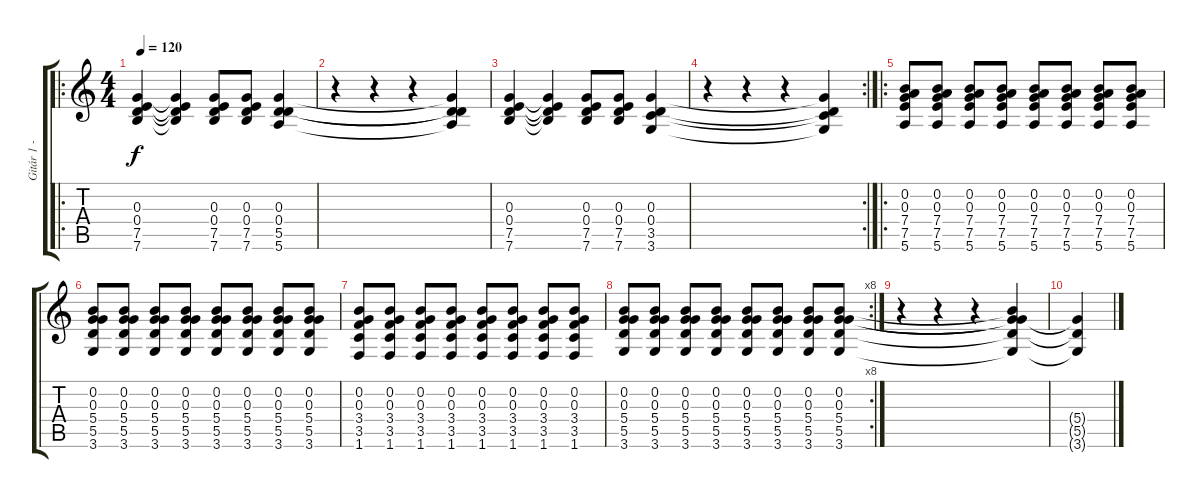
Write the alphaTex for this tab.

\track ("Gitár 1 - Ritmus" "Gitár 1 - ") {instrument acousticguitarsteel}
\staff {score tabs}
\tuning (E4 B3 G3 D3 A2 E2) {hide}
\ro
\ts (4 4)
\tempo 120
\clef g2
\ks c
(0.3 0.4 7.5 7.6).4{dy f} (0.3{t} 0.4{t} 7.5{t} 7.6{t}).4 (0.3 0.4 7.5 7.6).8 (0.3 0.4 7.5 7.6).8 (0.3 0.4 5.5 5.6).4 |
r.4 r.4 r.4 (0.3{t} 0.4{t} 5.5{t} 5.6{t}).4 |
(0.3 0.4 7.5 7.6).4 (0.3{t} 0.4{t} 7.5{t} 7.6{t}).4 (0.3 0.4 7.5 7.6).8 (0.3 0.4 7.5 7.6).8 (0.3 0.4 3.5 3.6).4 |
\rc 2
r.4 r.4 r.4 (0.3{t} 0.4{t} 3.5{t} 3.6{t}).4 |
\ro
(0.2 0.3 7.4 7.5 5.6).8 (0.2 0.3 7.4 7.5 5.6).8 (0.2 0.3 7.4 7.5 5.6).8 (0.2 0.3 7.4 7.5 5.6).8 (0.2 0.3 7.4 7.5 5.6).8 (0.2 0.3 7.4 7.5 5.6).8 (0.2 0.3 7.4 7.5 5.6).8 (0.2 0.3 7.4 7.5 5.6).8 |
(0.2 0.3 5.4 5.5 3.6).8 (0.2 0.3 5.4 5.5 3.6).8 (0.2 0.3 5.4 5.5 3.6).8 (0.2 0.3 5.4 5.5 3.6).8 (0.2 0.3 5.4 5.5 3.6).8 (0.2 0.3 5.4 5.5 3.6).8 (0.2 0.3 5.4 5.5 3.6).8 (0.2 0.3 5.4 5.5 3.6).8 |
(0.2 0.3 3.4 3.5 1.6).8 (0.2 0.3 3.4 3.5 1.6).8 (0.2 0.3 3.4 3.5 1.6).8 (0.2 0.3 3.4 3.5 1.6).8 (0.2 0.3 3.4 3.5 1.6).8 (0.2 0.3 3.4 3.5 1.6).8 (0.2 0.3 3.4 3.5 1.6).8 (0.2 0.3 3.4 3.5 1.6).8 |
\rc 8
(0.2 0.3 5.4 5.5 3.6).8 (0.2 0.3 5.4 5.5 3.6).8 (0.2 0.3 5.4 5.5 3.6).8 (0.2 0.3 5.4 5.5 3.6).8 (0.2 0.3 5.4 5.5 3.6).8 (0.2 0.3 5.4 5.5 3.6).8 (0.2 0.3 5.4 5.5 3.6).8 (0.2 0.3 5.4 5.5 3.6).8 |
r.4 r.4 r.4 (0.2{t} 0.3{t} 5.4{t} 5.5{t} 3.6{t}).4 |
(5.4{t} 5.5{t} 3.6{t}).4
